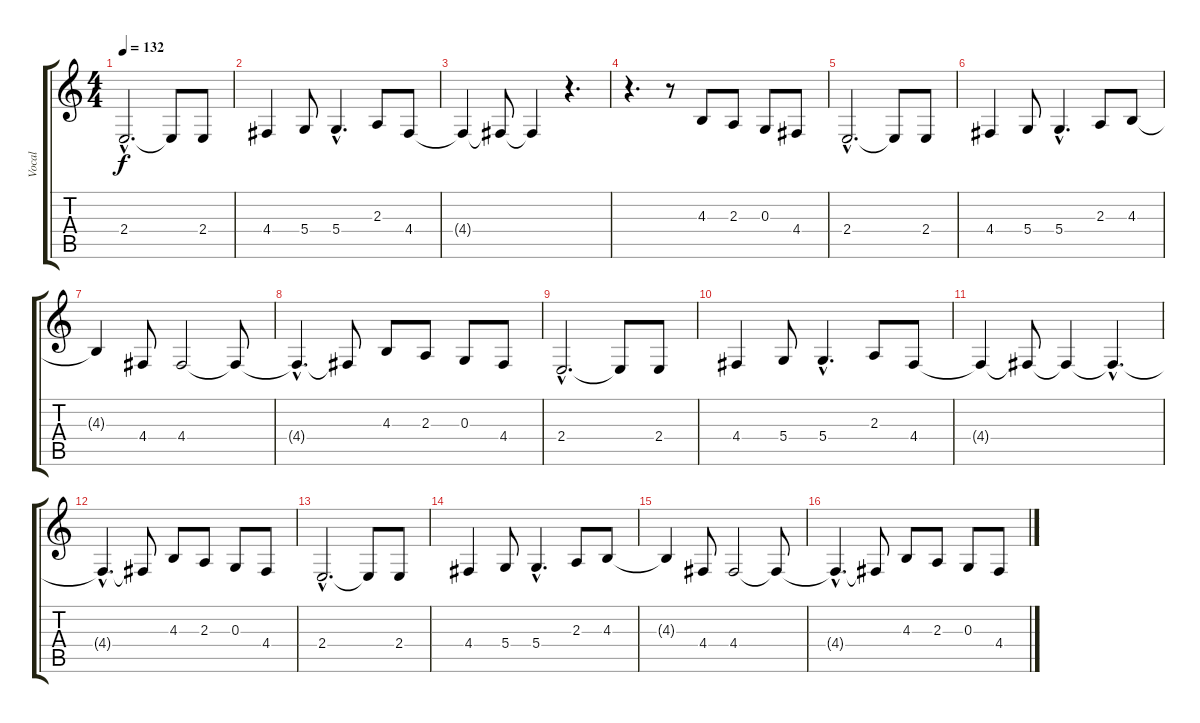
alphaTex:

\track ("Vocal" "Vocal") {instrument cello}
\staff {score tabs}
\tuning (E4 B3 G3 D3 A2 E2) {hide}
\ts (4 4)
\tempo 132
\clef g2
\ks c
2.4{hac}.2{d dy f} 2.4{t}.8 2.4.8 |
4.4.4 5.4.8 5.4{hac}.4{d} 2.3.8 4.4.8 |
4.4{t}.4 4.4{t}.8 4.4{t}.4 r.4{d} |
r.4{d} r.8{volume 13} 4.3.8 2.3.8 0.3.8 4.4.8 |
2.4{hac}.2{d} 2.4{t}.8 2.4.8 |
4.4.4 5.4.8 5.4{hac}.4{d} 2.3.8 4.3.8 |
4.3{t}.4 4.4.8 4.4.2 4.4{t}.8 |
4.4{hac t}.4{d} 4.4{t}.8 4.3.8 2.3.8 0.3.8 4.4.8 |
2.4{hac}.2{d} 2.4{t}.8 2.4.8 |
4.4.4 5.4.8 5.4{hac}.4{d} 2.3.8 4.4.8 |
4.4{t}.4 4.4{t}.8 4.4{t}.4 4.4{hac t}.4{d} |
4.4{hac t}.4{d} 4.4{t}.8 4.3.8 2.3.8 0.3.8 4.4.8 |
2.4{hac}.2{d} 2.4{t}.8 2.4.8 |
4.4.4 5.4.8 5.4{hac}.4{d} 2.3.8 4.3.8 |
4.3{t}.4 4.4.8 4.4.2 4.4{t}.8 |
4.4{hac t}.4{d} 4.4{t}.8 4.3.8 2.3.8 0.3.8 4.4.8
